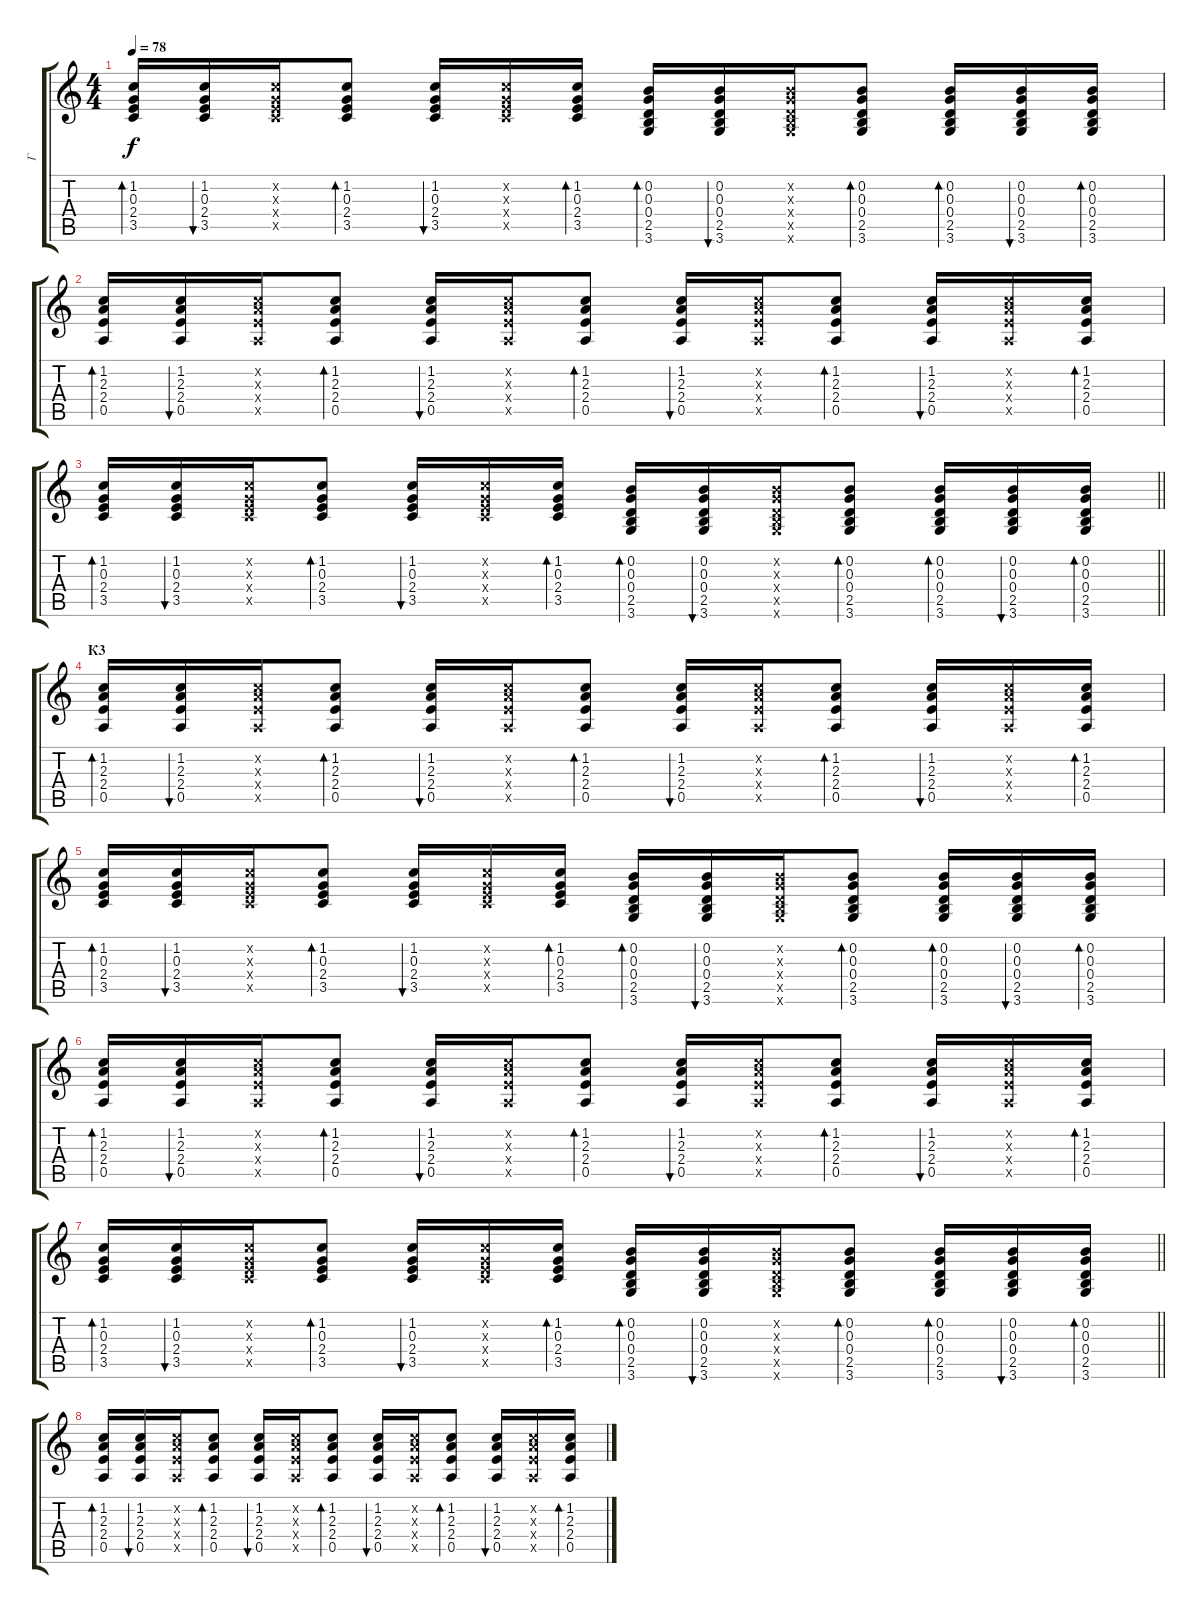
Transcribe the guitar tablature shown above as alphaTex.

\track ("Г" "Г") {instrument acousticguitarnylon}
\staff {score tabs}
\tuning (E4 B3 G3 D3 A2 E2) {hide}
\ts (4 4)
\tempo 78
\clef g2
\ks c
(1.2 0.3 2.4 3.5).16{bd 30 dy f} (1.2 0.3 2.4 3.5).16{bu 30} (1.2{x} 0.3{x} 2.4{x} 3.5{x}).16 (1.2 0.3 2.4 3.5).8{bd 30} (1.2 0.3 2.4 3.5).16{bu 30} (1.2{x} 0.3{x} 2.4{x} 3.5{x}).16 (1.2 0.3 2.4 3.5).16{bd 30} (0.2 0.3 0.4 2.5 3.6).16{bd 30} (0.2 0.3 0.4 2.5 3.6).16{bu 30} (0.2{x} 0.3{x} 0.4{x} 2.5{x} 3.6{x}).16 (0.2 0.3 0.4 2.5 3.6).8{bd 30} (0.2 0.3 0.4 2.5 3.6).16{bd 30} (0.2 0.3 0.4 2.5 3.6).16{bu 30} (0.2 0.3 0.4 2.5 3.6).16{bd 30} |
(1.2 2.3 2.4 0.5).16{bd 30} (1.2 2.3 2.4 0.5).16{bu 30} (1.2{x} 2.3{x} 2.4{x} 0.5{x}).16 (1.2 2.3 2.4 0.5).8{bd 30} (1.2 2.3 2.4 0.5).16{bu 30} (1.2{x} 2.3{x} 2.4{x} 0.5{x}).16 (1.2 2.3 2.4 0.5).8{bd 30} (1.2 2.3 2.4 0.5).16{bu 30} (1.2{x} 2.3{x} 2.4{x} 0.5{x}).16 (1.2 2.3 2.4 0.5).8{bd 30} (1.2 2.3 2.4 0.5).16{bu 30} (1.2{x} 2.3{x} 2.4{x} 0.5{x}).16 (1.2 2.3 2.4 0.5).16{bd 30} |
\barLineRight lightlight
(1.2 0.3 2.4 3.5).16{bd 30} (1.2 0.3 2.4 3.5).16{bu 30} (1.2{x} 0.3{x} 2.4{x} 3.5{x}).16 (1.2 0.3 2.4 3.5).8{bd 30} (1.2 0.3 2.4 3.5).16{bu 30} (1.2{x} 0.3{x} 2.4{x} 3.5{x}).16 (1.2 0.3 2.4 3.5).16{bd 30} (0.2 0.3 0.4 2.5 3.6).16{bd 30} (0.2 0.3 0.4 2.5 3.6).16{bu 30} (0.2{x} 0.3{x} 0.4{x} 2.5{x} 3.6{x}).16 (0.2 0.3 0.4 2.5 3.6).8{bd 30} (0.2 0.3 0.4 2.5 3.6).16{bd 30} (0.2 0.3 0.4 2.5 3.6).16{bu 30} (0.2 0.3 0.4 2.5 3.6).16{bd 30} |
\section ("" "К3")
(1.2 2.3 2.4 0.5).16{bd 30} (1.2 2.3 2.4 0.5).16{bu 30} (1.2{x} 2.3{x} 2.4{x} 0.5{x}).16 (1.2 2.3 2.4 0.5).8{bd 30} (1.2 2.3 2.4 0.5).16{bu 30} (1.2{x} 2.3{x} 2.4{x} 0.5{x}).16 (1.2 2.3 2.4 0.5).8{bd 30} (1.2 2.3 2.4 0.5).16{bu 30} (1.2{x} 2.3{x} 2.4{x} 0.5{x}).16 (1.2 2.3 2.4 0.5).8{bd 30} (1.2 2.3 2.4 0.5).16{bu 30} (1.2{x} 2.3{x} 2.4{x} 0.5{x}).16 (1.2 2.3 2.4 0.5).16{bd 30} |
(1.2 0.3 2.4 3.5).16{bd 30} (1.2 0.3 2.4 3.5).16{bu 30} (1.2{x} 0.3{x} 2.4{x} 3.5{x}).16 (1.2 0.3 2.4 3.5).8{bd 30} (1.2 0.3 2.4 3.5).16{bu 30} (1.2{x} 0.3{x} 2.4{x} 3.5{x}).16 (1.2 0.3 2.4 3.5).16{bd 30} (0.2 0.3 0.4 2.5 3.6).16{bd 30} (0.2 0.3 0.4 2.5 3.6).16{bu 30} (0.2{x} 0.3{x} 0.4{x} 2.5{x} 3.6{x}).16 (0.2 0.3 0.4 2.5 3.6).8{bd 30} (0.2 0.3 0.4 2.5 3.6).16{bd 30} (0.2 0.3 0.4 2.5 3.6).16{bu 30} (0.2 0.3 0.4 2.5 3.6).16{bd 30} |
(1.2 2.3 2.4 0.5).16{bd 30} (1.2 2.3 2.4 0.5).16{bu 30} (1.2{x} 2.3{x} 2.4{x} 0.5{x}).16 (1.2 2.3 2.4 0.5).8{bd 30} (1.2 2.3 2.4 0.5).16{bu 30} (1.2{x} 2.3{x} 2.4{x} 0.5{x}).16 (1.2 2.3 2.4 0.5).8{bd 30} (1.2 2.3 2.4 0.5).16{bu 30} (1.2{x} 2.3{x} 2.4{x} 0.5{x}).16 (1.2 2.3 2.4 0.5).8{bd 30} (1.2 2.3 2.4 0.5).16{bu 30} (1.2{x} 2.3{x} 2.4{x} 0.5{x}).16 (1.2 2.3 2.4 0.5).16{bd 30} |
\barLineRight lightlight
(1.2 0.3 2.4 3.5).16{bd 30} (1.2 0.3 2.4 3.5).16{bu 30} (1.2{x} 0.3{x} 2.4{x} 3.5{x}).16 (1.2 0.3 2.4 3.5).8{bd 30} (1.2 0.3 2.4 3.5).16{bu 30} (1.2{x} 0.3{x} 2.4{x} 3.5{x}).16 (1.2 0.3 2.4 3.5).16{bd 30} (0.2 0.3 0.4 2.5 3.6).16{bd 30} (0.2 0.3 0.4 2.5 3.6).16{bu 30} (0.2{x} 0.3{x} 0.4{x} 2.5{x} 3.6{x}).16 (0.2 0.3 0.4 2.5 3.6).8{bd 30} (0.2 0.3 0.4 2.5 3.6).16{bd 30} (0.2 0.3 0.4 2.5 3.6).16{bu 30} (0.2 0.3 0.4 2.5 3.6).16{bd 30} |
(1.2 2.3 2.4 0.5).16{bd 30} (1.2 2.3 2.4 0.5).16{bu 30} (1.2{x} 2.3{x} 2.4{x} 0.5{x}).16 (1.2 2.3 2.4 0.5).8{bd 30} (1.2 2.3 2.4 0.5).16{bu 30} (1.2{x} 2.3{x} 2.4{x} 0.5{x}).16 (1.2 2.3 2.4 0.5).8{bd 30} (1.2 2.3 2.4 0.5).16{bu 30} (1.2{x} 2.3{x} 2.4{x} 0.5{x}).16 (1.2 2.3 2.4 0.5).8{bd 30} (1.2 2.3 2.4 0.5).16{bu 30} (1.2{x} 2.3{x} 2.4{x} 0.5{x}).16 (1.2 2.3 2.4 0.5).16{bd 30}
